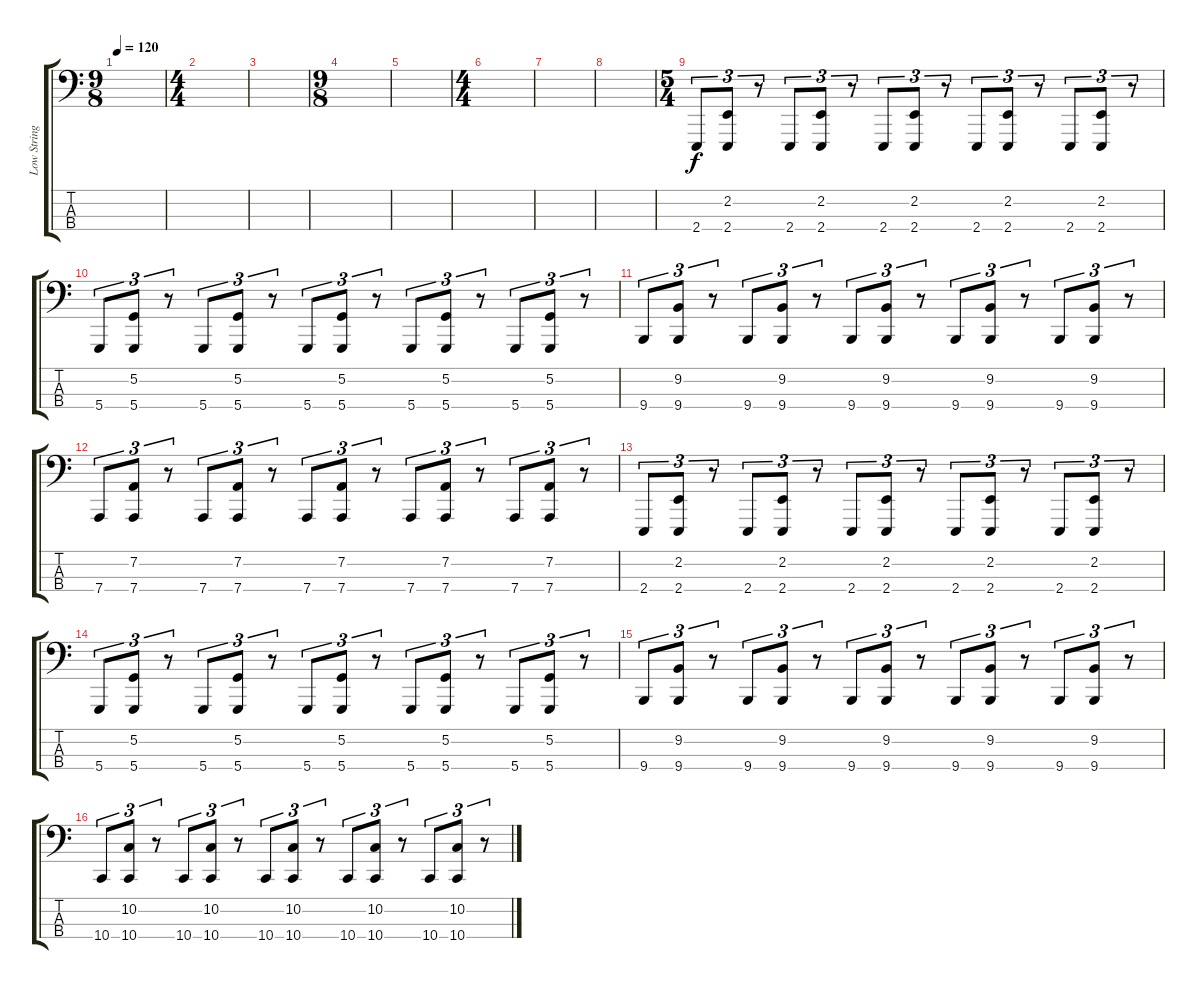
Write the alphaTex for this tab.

\track ("Low Strings Dropped D" "Low String") {instrument stringensemble1}
\staff {score tabs}
\tuning (G2 D2 A1 D1) {hide}
\ts (9 8)
\tempo 120
\clef f4
\ks c
|
\ts (4 4)
|
|
\ts (9 8)
|
|
\ts (4 4)
|
|
|
\ts (5 4)
2.4.8{tu (3 2) volume 16} (2.2 2.4).8{tu (3 2)} r.8{tu (3 2)} 2.4.8{tu (3 2)} (2.2 2.4).8{tu (3 2)} r.8{tu (3 2)} 2.4.8{tu (3 2)} (2.2 2.4).8{tu (3 2)} r.8{tu (3 2)} 2.4.8{tu (3 2)} (2.2 2.4).8{tu (3 2)} r.8{tu (3 2)} 2.4.8{tu (3 2)} (2.2 2.4).8{tu (3 2)} r.8{tu (3 2)} |
5.4.8{tu (3 2)} (5.2 5.4).8{tu (3 2)} r.8{tu (3 2)} 5.4.8{tu (3 2)} (5.2 5.4).8{tu (3 2)} r.8{tu (3 2)} 5.4.8{tu (3 2)} (5.2 5.4).8{tu (3 2)} r.8{tu (3 2)} 5.4.8{tu (3 2)} (5.2 5.4).8{tu (3 2)} r.8{tu (3 2)} 5.4.8{tu (3 2)} (5.2 5.4).8{tu (3 2)} r.8{tu (3 2)} |
9.4.8{tu (3 2)} (9.2 9.4).8{tu (3 2)} r.8{tu (3 2)} 9.4.8{tu (3 2)} (9.2 9.4).8{tu (3 2)} r.8{tu (3 2)} 9.4.8{tu (3 2)} (9.2 9.4).8{tu (3 2)} r.8{tu (3 2)} 9.4.8{tu (3 2)} (9.2 9.4).8{tu (3 2)} r.8{tu (3 2)} 9.4.8{tu (3 2)} (9.2 9.4).8{tu (3 2)} r.8{tu (3 2)} |
7.4.8{tu (3 2)} (7.2 7.4).8{tu (3 2)} r.8{tu (3 2)} 7.4.8{tu (3 2)} (7.2 7.4).8{tu (3 2)} r.8{tu (3 2)} 7.4.8{tu (3 2)} (7.2 7.4).8{tu (3 2)} r.8{tu (3 2)} 7.4.8{tu (3 2)} (7.2 7.4).8{tu (3 2)} r.8{tu (3 2)} 7.4.8{tu (3 2)} (7.2 7.4).8{tu (3 2)} r.8{tu (3 2)} |
2.4.8{tu (3 2)} (2.2 2.4).8{tu (3 2)} r.8{tu (3 2)} 2.4.8{tu (3 2)} (2.2 2.4).8{tu (3 2)} r.8{tu (3 2)} 2.4.8{tu (3 2)} (2.2 2.4).8{tu (3 2)} r.8{tu (3 2)} 2.4.8{tu (3 2)} (2.2 2.4).8{tu (3 2)} r.8{tu (3 2)} 2.4.8{tu (3 2)} (2.2 2.4).8{tu (3 2)} r.8{tu (3 2)} |
5.4.8{tu (3 2)} (5.2 5.4).8{tu (3 2)} r.8{tu (3 2)} 5.4.8{tu (3 2)} (5.2 5.4).8{tu (3 2)} r.8{tu (3 2)} 5.4.8{tu (3 2)} (5.2 5.4).8{tu (3 2)} r.8{tu (3 2)} 5.4.8{tu (3 2)} (5.2 5.4).8{tu (3 2)} r.8{tu (3 2)} 5.4.8{tu (3 2)} (5.2 5.4).8{tu (3 2)} r.8{tu (3 2)} |
9.4.8{tu (3 2)} (9.2 9.4).8{tu (3 2)} r.8{tu (3 2)} 9.4.8{tu (3 2)} (9.2 9.4).8{tu (3 2)} r.8{tu (3 2)} 9.4.8{tu (3 2)} (9.2 9.4).8{tu (3 2)} r.8{tu (3 2)} 9.4.8{tu (3 2)} (9.2 9.4).8{tu (3 2)} r.8{tu (3 2)} 9.4.8{tu (3 2)} (9.2 9.4).8{tu (3 2)} r.8{tu (3 2)} |
10.4.8{tu (3 2)} (10.2 10.4).8{tu (3 2)} r.8{tu (3 2)} 10.4.8{tu (3 2)} (10.2 10.4).8{tu (3 2)} r.8{tu (3 2)} 10.4.8{tu (3 2)} (10.2 10.4).8{tu (3 2)} r.8{tu (3 2)} 10.4.8{tu (3 2)} (10.2 10.4).8{tu (3 2)} r.8{tu (3 2)} 10.4.8{tu (3 2)} (10.2 10.4).8{tu (3 2)} r.8{tu (3 2)}
